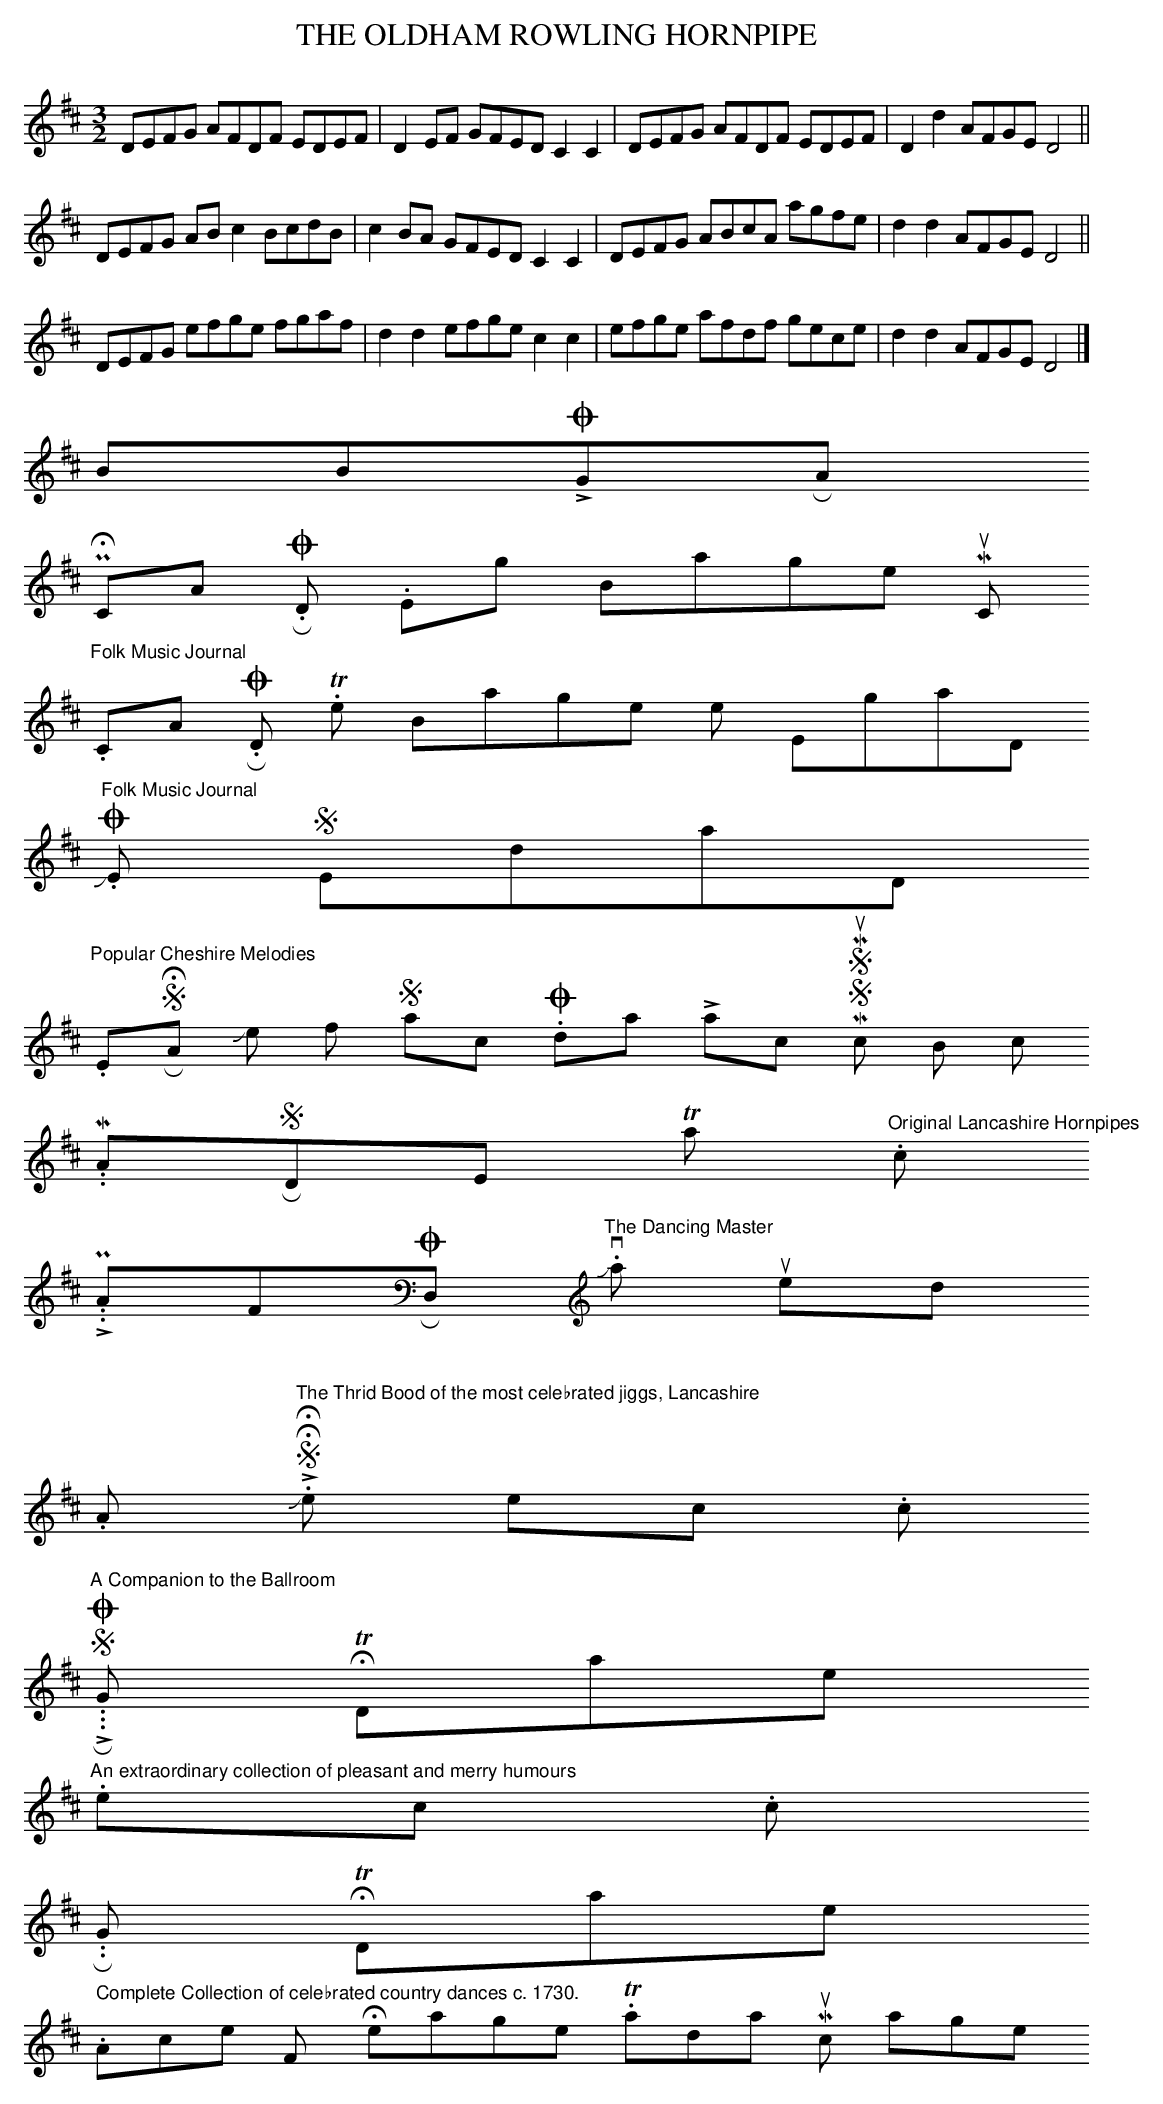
X:1
T:THE OLDHAM ROWLING HORNPIPE
M:3/2
L:1/8
K:D
DEFG AFDF EDEF | D2 EF GFED C2 C2 |\
DEFG AFDF EDEF | D2 d2 AFGE D4 ||
DEFG AB c2 BcdB | c2 BA GFED C2 C2 |\
DEFG ABcA agfe | d2 d2 AFGE D4 ||
DEFG efge fgaf | d2 d2 efge c2 c2 |\
efge afdf gece | d2 d2 AFGE D4 |]
BIBLIOGRAPHY
CANNON, R.D. English Bagpipe Music, "Folk Music Journal" 1972.
CANNON, R.D. The Bagpipe in Northern England, "Folk Music Journal" 1971.
JONES, Edward, "Popular Cheshire Melodies" 1798.
KERSHAW, Joseph, of Slack Nr. Oldham, Lancs, MSS Music Book c. 1820.
MARSDEN, Thomas. "Original Lancashire Hornpipes" c. 1705.
PLAYFORD, John. "The Dancing Master", various editions.
WALSH, J. "The Thrid Bood of the most celebrated jiggs, Lancashire
Hornpipes etc. c. 1730.
WILSON, "A Companion to the Ballroom" 1816.
WRIGHT, Daniel. "An extraordinary collection of pleasant and merry humours
etc. c. 1715.
WRIGHT, Daniel. " Complete Collection of celebrated country dances c. 1730.
Alice Flynn's Homepage . Traditional Music page
